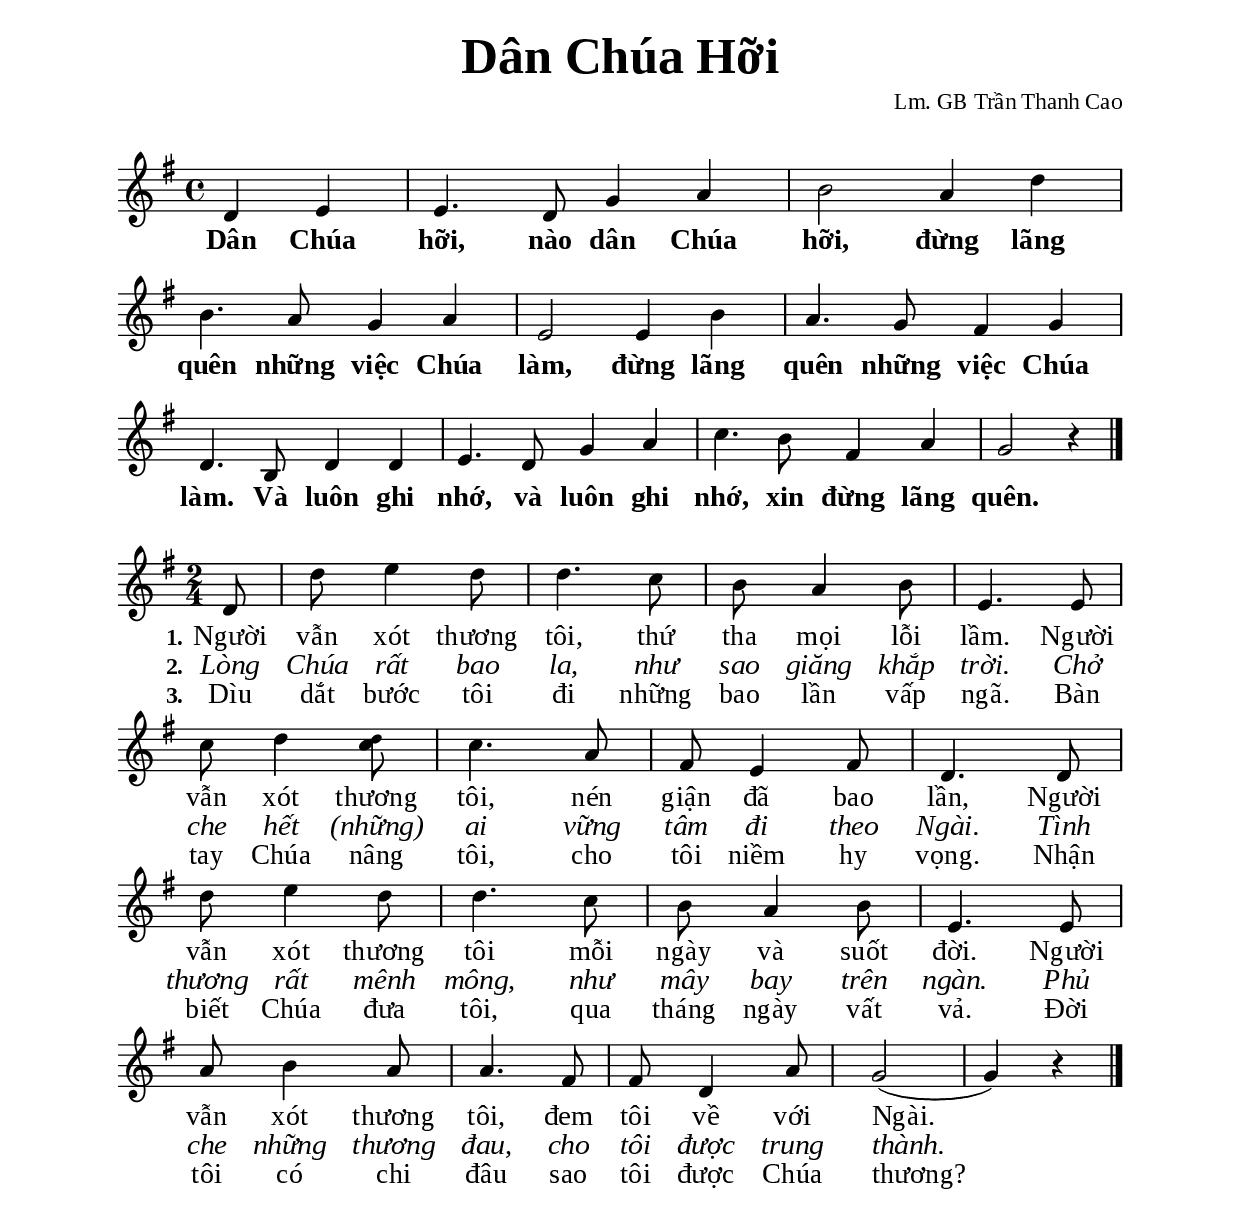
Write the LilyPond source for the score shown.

% Cài đặt chung
\version "2.22.1"
\include "english.ly"

\header {
  title = \markup { \fontsize #3 "Dân Chúa Hỡi" }
  poet = " "
  composer = "Lm. GB Trần Thanh Cao"
  arranger = " "
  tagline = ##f
}

% Nhạc điệp khúc
nhacDiepKhuc = \relative c' {
  \partial 2 d4 e |
  e4. d8 g4 a |
  b2 a4 d |
  b4. a8 g4 a |
  e2 e4 b' |
  a4. g8 fs4 g |
  d4. b8 d4 d |
  e4. d8 g4 a |
  c4. b8 fs4 a |
  g2 r4 \bar "|."
}

% Nhạc phiên khúc
nhacPhienKhuc = \relative c' {
  \partial 8 d8 |
  d'8 e4 d8 |
  d4. c8 |
  b a4 b8 |
  e,4. e8 |
  c' d4 <c \tweak font-size #-2 d>8 |
  c4. a8 |
  fs e4 fs8 |
  d4. d8 |
  d'8 e4 d8 |
  d4. c8 |
  b a4 b8 |
  e,4. e8 |
  a b4 a8 |
  a4. fs8 |
  fs d4 a'8 |
  g2 ( |
  g4) r \bar "|."
}

% Lời điệp khúc
loiDiepKhuc = \lyricmode {
  Dân Chúa hỡi, nào dân Chúa hỡi,
  đừng lãng quên những việc Chúa làm,
  đừng lãng quên những việc Chúa làm.
  Và luôn ghi nhớ, và luôn ghi nhớ,
  xin đừng lãng quên.
}

% Lời phiên khúc
loiPhienKhucMot = \lyricmode {
  \set stanza = #"1."
  Người vẫn xót thương tôi,
  thứ tha mọi lỗi lầm.
  Người vẫn xót thương tôi,
  nén giận đã bao lần,
  Người vẫn xót thương tôi
  mỗi ngày và suốt đời.
  Người vẫn xót thương tôi,
  đem tôi về với Ngài.
}

loiPhienKhucHai = \lyricmode {
  \override Lyrics.LyricText.font-shape = #'italic
  \set stanza = #"2."
  Lòng Chúa rất bao la,
  như sao giăng khắp trời.
  Chở che hết (những) ai vững tâm đi theo Ngài.
  Tình thương rất mênh mông,
  như mây bay trên ngàn.
  Phủ che những thương đau,
  cho tôi được trung thành.
}

loiPhienKhucBa = \lyricmode {
  \set stanza = #"3."
  Dìu dắt bước tôi đi
  những bao lần vấp ngã.
  Bàn tay Chúa nâng tôi,
  cho tôi niềm hy vọng.
  Nhận biết Chúa đưa tôi,
  qua tháng ngày vất vả.
  Đời tôi có chi đâu
  sao tôi được Chúa thương?
}


% Dàn trang
\paper {
  #(set-paper-size "a4")
  top-margin = 15\mm
  bottom-margin = 10\mm
  left-margin = 20\mm
  right-margin = 20\mm
  indent = #0
  #(define fonts
    (make-pango-font-tree
      "Liberation Serif"
      "Liberation Serif"
      "Liberation Serif"
      (/ 20 20)))
  page-count = #1
}

\score {
  \new ChoirStaff <<
    \new Staff = diepKhuc \with {
        \consists "Merge_rests_engraver"
        %\magnifyStaff #(magstep +1)
      }
      <<
      \new Voice = beSop {
        \key g \major \time 4/4 \stemNeutral \nhacDiepKhuc
      }
    >>
    \new Lyrics \lyricsto beSop \loiDiepKhuc
  >>
  \layout {
    \override Lyrics.LyricText.font-series = #'bold
    \override Lyrics.LyricText.font-size = #+2
    \override Lyrics.LyricSpace.minimum-distance = #1.6
    \override Score.BarNumber.break-visibility = ##(#f #f #f)
    \override Score.SpacingSpanner.uniform-stretching = ##t
  }
}

\score {
  \new ChoirStaff <<
    \new Staff = phienKhuc \with {
        %\magnifyStaff #(magstep +1)
      }
      <<
      \new Voice = beSop {
        \key g \major \time 2/4 \nhacPhienKhuc
      }
    >>
    \new Lyrics \lyricsto beSop \loiPhienKhucMot
    \new Lyrics \lyricsto beSop \loiPhienKhucHai
    \new Lyrics \lyricsto beSop \loiPhienKhucBa
  >>
  \layout {
    %\override Staff.TimeSignature.transparent = ##t
    \override Lyrics.LyricText.font-size = #+2
    \override Lyrics.LyricSpace.minimum-distance = #2.5
    \override Score.BarNumber.break-visibility = ##(#f #f #f)
    \override Score.SpacingSpanner.uniform-stretching = ##t
  } 
}
